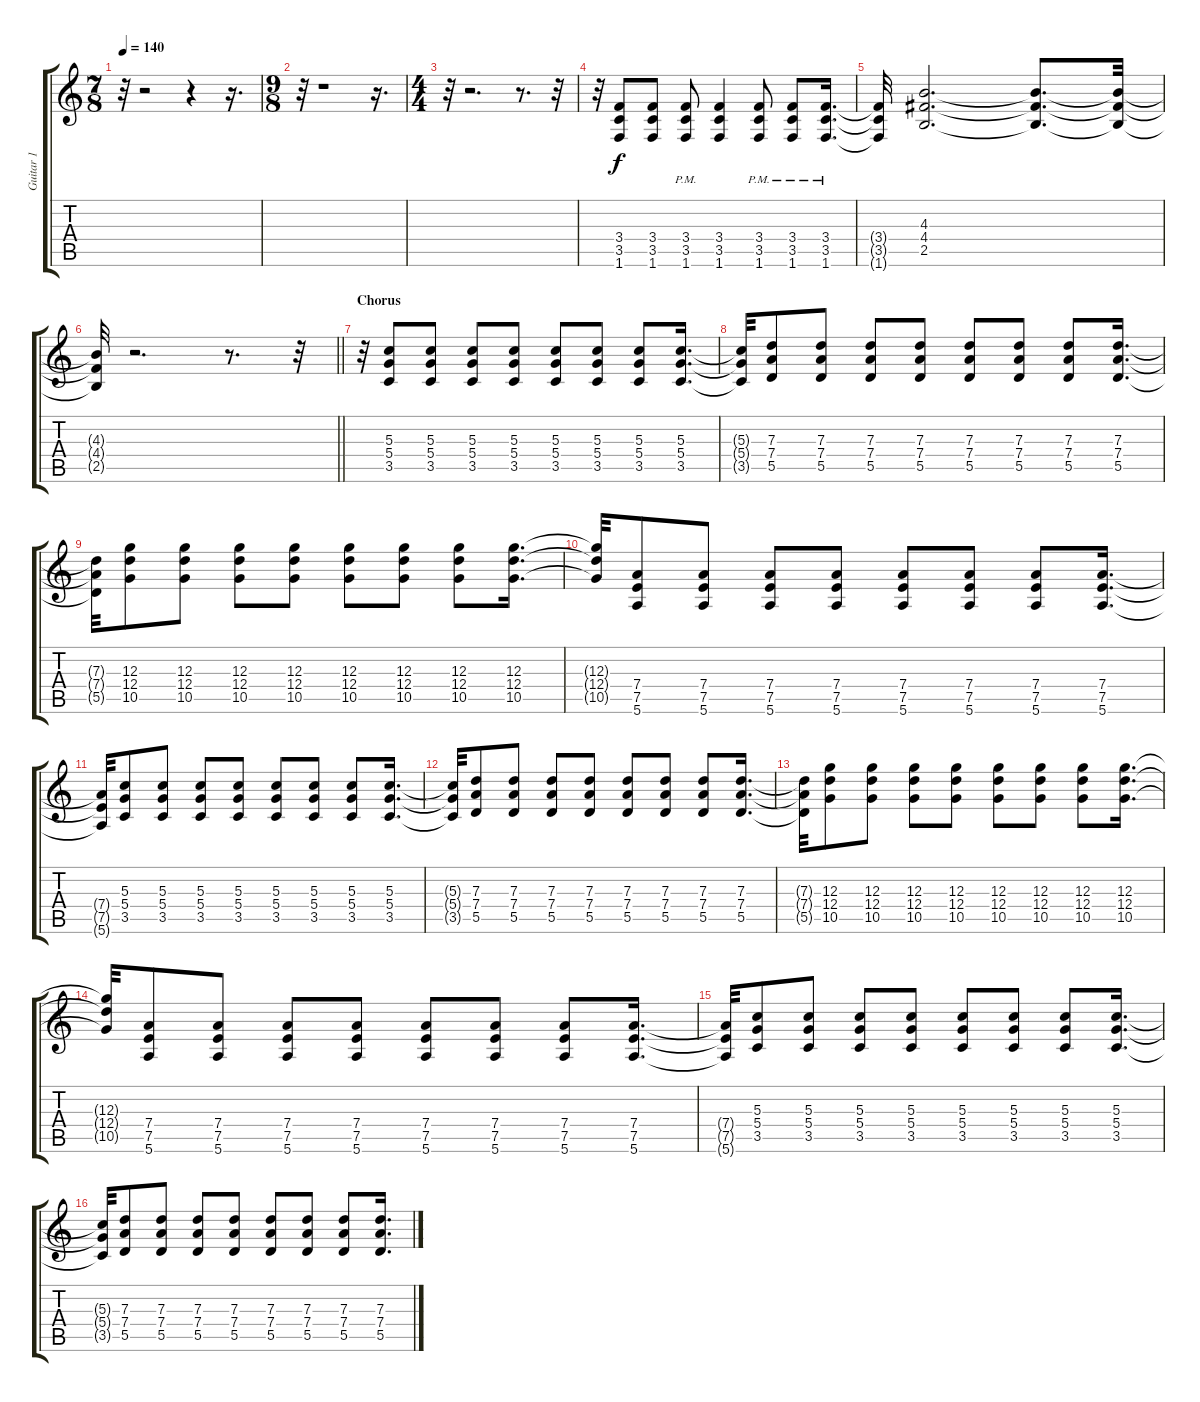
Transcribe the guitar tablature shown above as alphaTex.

\track ("Guitar 1" "Guitar 1") {instrument overdrivenguitar}
\staff {score tabs}
\tuning (E4 B3 G3 D3 A2 E2) {hide}
\ts (7 8)
\tempo 140
\clef g2
\ks c
r.32{dy f} r.2 r.4 r.16{d} |
\ts (9 8)
r.32 r.1 r.16{d} |
\ts (4 4)
r.32 r.2{d} r.8{d} r.32 |
r.32 (3.4 3.5 1.6).8 (3.4 3.5 1.6).8 (3.4{pm} 3.5{pm} 1.6{pm}).8 (3.4 3.5 1.6).4 (3.4{pm} 3.5{pm} 1.6{pm}).8 (3.4{pm} 3.5{pm} 1.6{pm}).8 (3.4{pm} 3.5{pm} 1.6{pm}).16{d} |
(3.4{t} 3.5{t} 1.6{t}).32 (4.3 4.4 2.5).2{d} (4.3{t} 4.4{t} 2.5{t}).8{d} (4.3{t} 4.4{t} 2.5{t}).32 |
\barLineRight lightlight
(4.3{t} 4.4{t} 2.5{t}).32 r.2{d} r.8{d} r.32 |
\section ("" "Chorus")
r.32 (5.3 5.4 3.5).8 (5.3 5.4 3.5).8 (5.3 5.4 3.5).8 (5.3 5.4 3.5).8 (5.3 5.4 3.5).8 (5.3 5.4 3.5).8 (5.3 5.4 3.5).8 (5.3 5.4 3.5).16{d} |
(5.3{t} 5.4{t} 3.5{t}).32 (7.3 7.4 5.5).8 (7.3 7.4 5.5).8 (7.3 7.4 5.5).8 (7.3 7.4 5.5).8 (7.3 7.4 5.5).8 (7.3 7.4 5.5).8 (7.3 7.4 5.5).8 (7.3 7.4 5.5).16{d} |
(7.3{t} 7.4{t} 5.5{t}).32 (12.3 12.4 10.5).8 (12.3 12.4 10.5).8 (12.3 12.4 10.5).8 (12.3 12.4 10.5).8 (12.3 12.4 10.5).8 (12.3 12.4 10.5).8 (12.3 12.4 10.5).8 (12.3 12.4 10.5).16{d} |
(12.3{t} 12.4{t} 10.5{t}).32 (7.4 7.5 5.6).8 (7.4 7.5 5.6).8 (7.4 7.5 5.6).8 (7.4 7.5 5.6).8 (7.4 7.5 5.6).8 (7.4 7.5 5.6).8 (7.4 7.5 5.6).8 (7.4 7.5 5.6).16{d} |
(7.4{t} 7.5{t} 5.6{t}).32 (5.3 5.4 3.5).8 (5.3 5.4 3.5).8 (5.3 5.4 3.5).8 (5.3 5.4 3.5).8 (5.3 5.4 3.5).8 (5.3 5.4 3.5).8 (5.3 5.4 3.5).8 (5.3 5.4 3.5).16{d} |
(5.3{t} 5.4{t} 3.5{t}).32 (7.3 7.4 5.5).8 (7.3 7.4 5.5).8 (7.3 7.4 5.5).8 (7.3 7.4 5.5).8 (7.3 7.4 5.5).8 (7.3 7.4 5.5).8 (7.3 7.4 5.5).8 (7.3 7.4 5.5).16{d} |
(7.3{t} 7.4{t} 5.5{t}).32 (12.3 12.4 10.5).8 (12.3 12.4 10.5).8 (12.3 12.4 10.5).8 (12.3 12.4 10.5).8 (12.3 12.4 10.5).8 (12.3 12.4 10.5).8 (12.3 12.4 10.5).8 (12.3 12.4 10.5).16{d} |
(12.3{t} 12.4{t} 10.5{t}).32 (7.4 7.5 5.6).8 (7.4 7.5 5.6).8 (7.4 7.5 5.6).8 (7.4 7.5 5.6).8 (7.4 7.5 5.6).8 (7.4 7.5 5.6).8 (7.4 7.5 5.6).8 (7.4 7.5 5.6).16{d} |
(7.4{t} 7.5{t} 5.6{t}).32 (5.3 5.4 3.5).8 (5.3 5.4 3.5).8 (5.3 5.4 3.5).8 (5.3 5.4 3.5).8 (5.3 5.4 3.5).8 (5.3 5.4 3.5).8 (5.3 5.4 3.5).8 (5.3 5.4 3.5).16{d} |
(5.3{t} 5.4{t} 3.5{t}).32 (7.3 7.4 5.5).8 (7.3 7.4 5.5).8 (7.3 7.4 5.5).8 (7.3 7.4 5.5).8 (7.3 7.4 5.5).8 (7.3 7.4 5.5).8 (7.3 7.4 5.5).8 (7.3 7.4 5.5).16{d}
